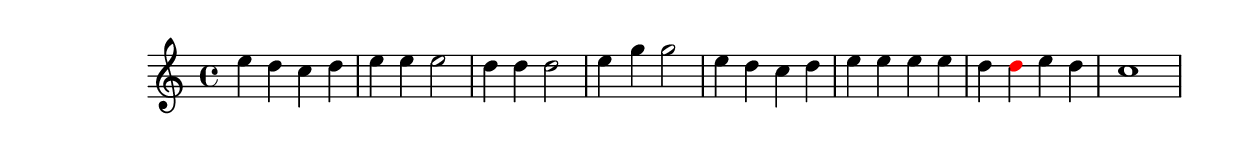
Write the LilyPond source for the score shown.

\version "2.18.2"
\language "english"

\header {
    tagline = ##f
}

\layout {}

\paper {}

\score {
    \new Staff
    {
        {   % measure
            \time 4/4
            \tweak color #black
            e''4
            \tweak color #black
            d''4
            \tweak color #black
            c''4
            \tweak color #black
            d''4
        }   % measure
        {   % measure
            \tweak color #black
            e''4
            \tweak color #black
            e''4
            \tweak color #black
            e''2
        }   % measure
        {   % measure
            \tweak color #black
            d''4
            \tweak color #black
            d''4
            \tweak color #black
            d''2
        }   % measure
        {   % measure
            \tweak color #black
            e''4
            \tweak color #black
            g''4
            \tweak color #black
            g''2
        }   % measure
        {   % measure
            \tweak color #black
            e''4
            \tweak color #black
            d''4
            \tweak color #black
            c''4
            \tweak color #black
            d''4
        }   % measure
        {   % measure
            \tweak color #black
            e''4
            \tweak color #black
            e''4
            \tweak color #black
            e''4
            \tweak color #black
            e''4
        }   % measure
        {   % measure
            \tweak color #black
            d''4
            \tweak color #red
            d''4
            e''4
            d''4
        }   % measure
        {   % measure
            c''1
        }   % measure
    }
}